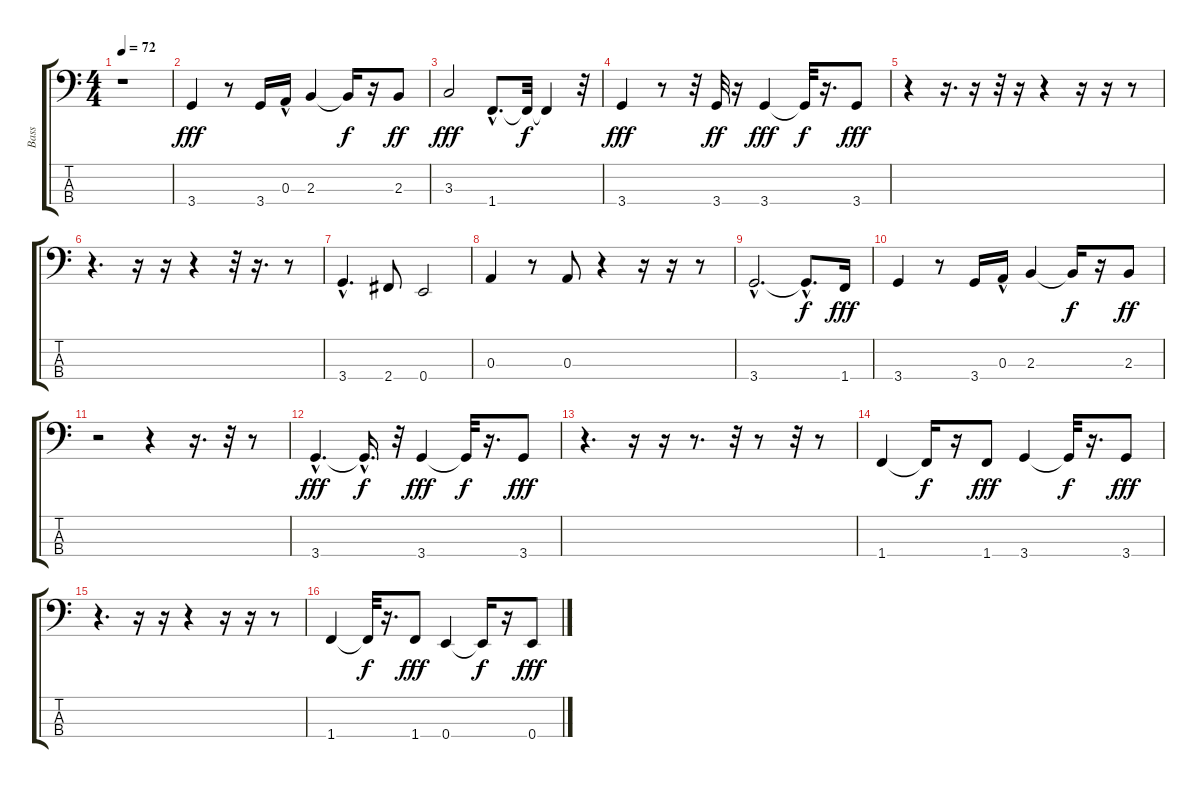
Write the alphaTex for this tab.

\track ("Bass" "Bass") {instrument electricbassfinger}
\staff {score tabs}
\tuning (G2 D2 A1 E1) {hide}
\ts (4 4)
\tempo 72
\clef f4
\ks c
r.1{dy fff} |
3.4.4 r.8 3.4.16 0.3{hac}.16 2.3.4 2.3{t}.16{dy f} r.16 2.3.8{dy ff} |
3.3.2{dy fff} 1.4{hac}.8{d} 1.4{t}.32{dy f} 1.4{t}.4 r.32 |
3.4.4{dy fff} r.8 r.32 3.4.32{dy ff} r.16 3.4.4{dy fff} 3.4{t}.32{dy f} r.16{d} 3.4.8{dy fff} |
r.4 r.16{d} r.16 r.32 r.16 r.4 r.16 r.16 r.8 |
r.4{d} r.16 r.16 r.4 r.32 r.16{d} r.8 |
3.4{hac}.4{d} 2.4.8 0.4.2 |
0.3.4 r.8 0.3.8 r.4 r.16 r.16 r.8 |
3.4{hac}.2{d} 3.4{hac t}.8{d dy f} 1.4.16{dy fff} |
3.4.4 r.8 3.4.16 0.3{hac}.16 2.3.4 2.3{t}.16{dy f} r.16 2.3.8{dy ff} |
r.2 r.4 r.16{d} r.32 r.8 |
3.4{hac}.4{d dy fff} 3.4{hac t}.16{d dy f} r.32 3.4.4{dy fff} 3.4{t}.32{dy f} r.16{d} 3.4.8{dy fff} |
r.4{d} r.16 r.16 r.8{d} r.32 r.8 r.32 r.8 |
1.4.4 1.4{t}.16{dy f} r.16 1.4.8{dy fff} 3.4.4 3.4{t}.32{dy f} r.16{d} 3.4.8{dy fff} |
r.4{d} r.16 r.16 r.4 r.16 r.16 r.8 |
1.4.4 1.4{t}.32{dy f} r.16{d} 1.4.8{dy fff} 0.4.4 0.4{t}.16{dy f} r.16 0.4.8{dy fff}
